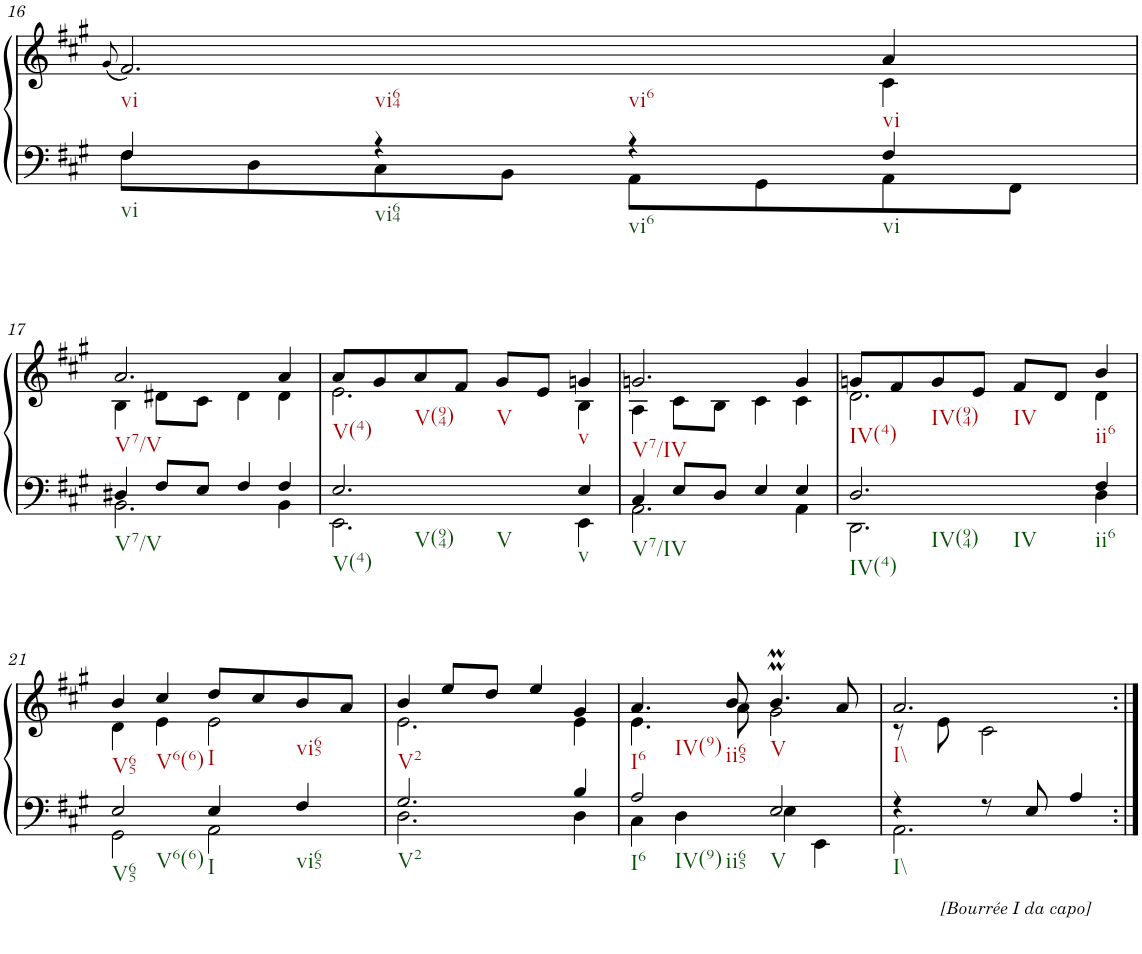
**kern	**kern
*part1	*part1
*staff2	*staff1
*I"Klavier linke Hand	*
!!LO:PB:g=z
*clefF4	*clefG2
*k[f#c#g#]	*k[f#c#g#]
*M2/2	*M2/2
*met(c|)	*met(c|)
=16	=16
.	(8qg#/
*^	*^
4F#/	8F#\L	2.f#/)	2.ryy
.	8D\	.	.
4r	8C#\	.	.
.	8BB\J	.	.
4r	8AA\L	.	.
.	8GG#\	.	.
4F#/	8AA\	4a/	4c#\
.	8FF#\J	.	.
!!LO:LB:g=z	!!
=17	=17	=17	=17
4D#X/	2.BB\	2.a/	4B\
8F#/L	.	.	8d#X\L
8E/J	.	.	8c#\J
4F#/	.	.	4d#\
4F#/	4BB\	4a/	4d#\
=18	=18	=18	=18
2.E/	2.EE\	8a/L	2.e\
.	.	8g#/	.
.	.	8a/	.
.	.	8f#/J	.
.	.	8g#/L	.
.	.	8e/J	.
4E/	4EE\	4gn/	4B\
=19	=19	=19	=19
4C#/	2.AA\	2.gn/	4A\
8E/L	.	.	8c#\L
8D/J	.	.	8B\J
4E/	.	.	4c#\
4E/	4AA\	4g/	4c#\
=20	=20	=20	=20
2.D/	2.DD\	8gn/L	2.d\
.	.	8f#/	.
.	.	8g/	.
.	.	8e/J	.
.	.	8f#/L	.
.	.	8d/J	.
4F#/	4D\	4b/	4d\
!!LO:LB:g=z	!!
=21	=21	=21	=21
2E/	2GG#\	4b/	4d\
.	.	4cc#/	4e\
4E/	2AA\	8dd/L	2e\
.	.	8cc#/	.
4F#/	.	8b/	.
.	.	8a/J	.
=22	=22	=22	=22
2.G#/	2.D\	4b/	2.e\
.	.	8ee/L	.
.	.	8dd/J	.
.	.	4ee/	.
4B/	4D\	4g#/	4e\
=23	=23	=23	=23
2A/	4C#\	4.a/	4.e\
.	4D\	.	.
.	.	8b/	8a\
2E/	4E\	4.bMM/	2g#\
.	4EE\	.	.
.	.	8a/	.
=24	=24	=24	=24
4r	2.AA\	2.a/	8r
.	.	.	8e\
8r	.	.	2c#\
8E/	.	.	.
!LO:TX:b:i:t=[Bourrée I da capo]	!	!	!
4A/	.	.	.
*v	*v	*	*
*	*v	*v
=:|!	=:|!
*-	*-
